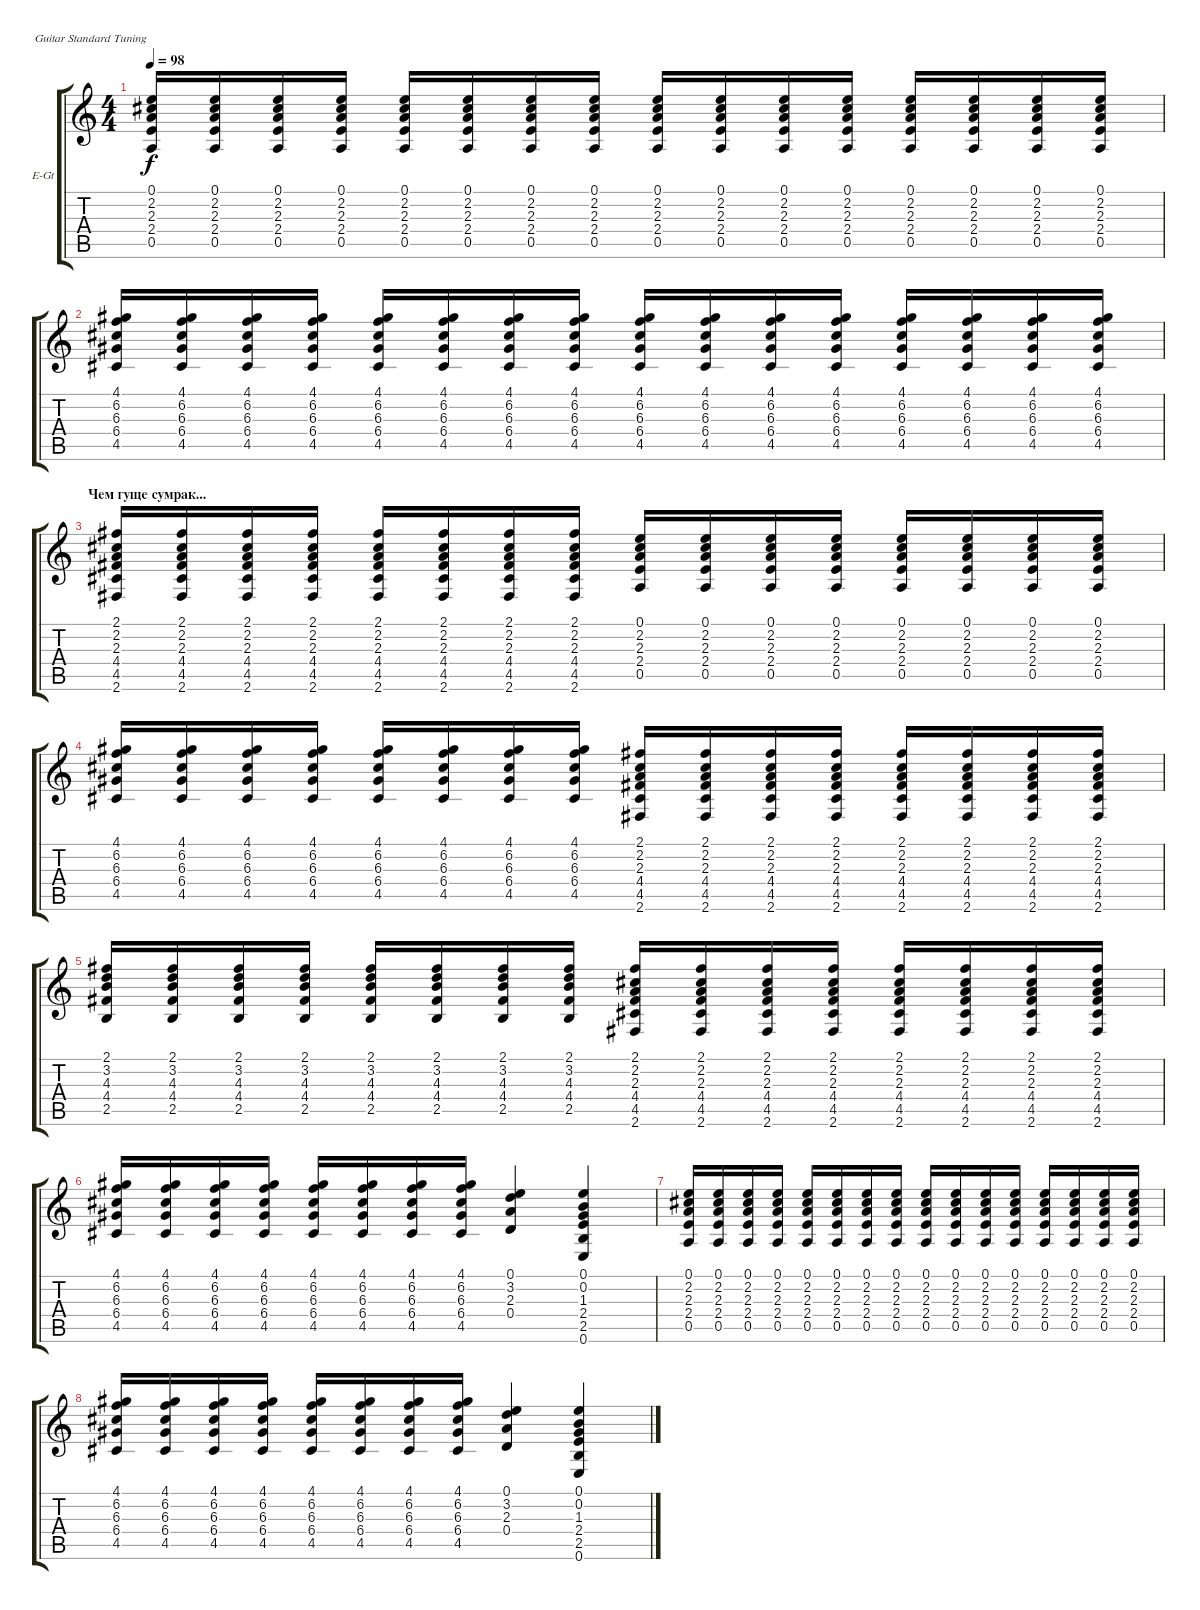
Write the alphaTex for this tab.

\defaultSystemsLayout 4
\bracketExtendMode groupsimilarinstruments
\firstSystemTrackNameOrientation horizontal
\otherSystemsTrackNameOrientation horizontal
\track ("Electric Guitar" "E-Gt") {instrument distortionguitar}
\staff {score tabs}
\tuning (E4 B3 G3 D3 A2 E2)
\ts (4 4)
\tempo 98
\clef g2
\ks c
(0.1 2.2 2.3 2.4 0.5).16{dy f} (0.1 2.2 2.3 2.4 0.5).16 (0.1 2.2 2.3 2.4 0.5).16 (0.1 2.2 2.3 2.4 0.5).16 (0.1 2.2 2.3 2.4 0.5).16 (0.1 2.2 2.3 2.4 0.5).16 (0.1 2.2 2.3 2.4 0.5).16 (0.1 2.2 2.3 2.4 0.5).16 (0.1 2.2 2.3 2.4 0.5).16 (0.1 2.2 2.3 2.4 0.5).16 (0.1 2.2 2.3 2.4 0.5).16 (0.1 2.2 2.3 2.4 0.5).16 (0.1 2.2 2.3 2.4 0.5).16 (0.1 2.2 2.3 2.4 0.5).16 (0.1 2.2 2.3 2.4 0.5).16 (0.1 2.2 2.3 2.4 0.5).16 |
(4.1 6.2 6.3 6.4 4.5).16 (4.1 6.2 6.3 6.4 4.5).16 (4.1 6.2 6.3 6.4 4.5).16 (4.1 6.2 6.3 6.4 4.5).16 (4.1 6.2 6.3 6.4 4.5).16 (4.1 6.2 6.3 6.4 4.5).16 (4.1 6.2 6.3 6.4 4.5).16 (4.1 6.2 6.3 6.4 4.5).16 (4.1 6.2 6.3 6.4 4.5).16 (4.1 6.2 6.3 6.4 4.5).16 (4.1 6.2 6.3 6.4 4.5).16 (4.1 6.2 6.3 6.4 4.5).16 (4.1 6.2 6.3 6.4 4.5).16 (4.1 6.2 6.3 6.4 4.5).16 (4.1 6.2 6.3 6.4 4.5).16 (4.1 6.2 6.3 6.4 4.5).16 |
\section ("" "Чем гуще сумрак...")
(2.6 4.5 4.4 2.3 2.1 2.2).16 (2.6 4.5 4.4 2.3 2.1 2.2).16 (2.6 4.5 4.4 2.3 2.1 2.2).16 (2.6 4.5 4.4 2.3 2.1 2.2).16 (2.6 4.5 4.4 2.3 2.1 2.2).16 (2.6 4.5 4.4 2.3 2.1 2.2).16 (2.6 4.5 4.4 2.3 2.1 2.2).16 (2.6 4.5 4.4 2.3 2.1 2.2).16 (0.1 2.2 2.3 2.4 0.5).16 (0.1 2.2 2.3 2.4 0.5).16 (0.1 2.2 2.3 2.4 0.5).16 (0.1 2.2 2.3 2.4 0.5).16 (0.1 2.2 2.3 2.4 0.5).16 (0.1 2.2 2.3 2.4 0.5).16 (0.1 2.2 2.3 2.4 0.5).16 (0.1 2.2 2.3 2.4 0.5).16 |
(4.1 6.2 6.3 6.4 4.5).16 (4.1 6.2 6.3 6.4 4.5).16 (4.1 6.2 6.3 6.4 4.5).16 (4.1 6.2 6.3 6.4 4.5).16 (4.1 6.2 6.3 6.4 4.5).16 (4.1 6.2 6.3 6.4 4.5).16 (4.1 6.2 6.3 6.4 4.5).16 (4.1 6.2 6.3 6.4 4.5).16 (2.6 4.5 4.4 2.3 2.1 2.2).16 (2.6 4.5 4.4 2.3 2.1 2.2).16 (2.6 4.5 4.4 2.3 2.1 2.2).16 (2.6 4.5 4.4 2.3 2.1 2.2).16 (2.6 4.5 4.4 2.3 2.1 2.2).16 (2.6 4.5 4.4 2.3 2.1 2.2).16 (2.6 4.5 4.4 2.3 2.1 2.2).16 (2.6 4.5 4.4 2.3 2.1 2.2).16 |
(2.1 3.2 4.3 4.4 2.5).16 (2.1 3.2 4.3 4.4 2.5).16 (2.1 3.2 4.3 4.4 2.5).16 (2.1 3.2 4.3 4.4 2.5).16 (2.1 3.2 4.3 4.4 2.5).16 (2.1 3.2 4.3 4.4 2.5).16 (2.1 3.2 4.3 4.4 2.5).16 (2.1 3.2 4.3 4.4 2.5).16 (2.6 4.5 4.4 2.3 2.1 2.2).16 (2.6 4.5 4.4 2.3 2.1 2.2).16 (2.6 4.5 4.4 2.3 2.1 2.2).16 (2.6 4.5 4.4 2.3 2.1 2.2).16 (2.6 4.5 4.4 2.3 2.1 2.2).16 (2.6 4.5 4.4 2.3 2.1 2.2).16 (2.6 4.5 4.4 2.3 2.1 2.2).16 (2.6 4.5 4.4 2.3 2.1 2.2).16 |
(4.1 6.2 6.3 6.4 4.5).16 (4.1 6.2 6.3 6.4 4.5).16 (4.1 6.2 6.3 6.4 4.5).16 (4.1 6.2 6.3 6.4 4.5).16 (4.1 6.2 6.3 6.4 4.5).16 (4.1 6.2 6.3 6.4 4.5).16 (4.1 6.2 6.3 6.4 4.5).16 (4.1 6.2 6.3 6.4 4.5).16 (0.1 3.2 2.3 0.4).4 (0.6 2.5 2.4 1.3 0.2 0.1).4 |
(0.1 2.2 2.3 2.4 0.5).16 (0.1 2.2 2.3 2.4 0.5).16 (0.1 2.2 2.3 2.4 0.5).16 (0.1 2.2 2.3 2.4 0.5).16 (0.1 2.2 2.3 2.4 0.5).16 (0.1 2.2 2.3 2.4 0.5).16 (0.1 2.2 2.3 2.4 0.5).16 (0.1 2.2 2.3 2.4 0.5).16 (0.1 2.2 2.3 2.4 0.5).16 (0.1 2.2 2.3 2.4 0.5).16 (0.1 2.2 2.3 2.4 0.5).16 (0.1 2.2 2.3 2.4 0.5).16 (0.1 2.2 2.3 2.4 0.5).16 (0.1 2.2 2.3 2.4 0.5).16 (0.1 2.2 2.3 2.4 0.5).16 (0.1 2.2 2.3 2.4 0.5).16 |
(4.1 6.2 6.3 6.4 4.5).16 (4.1 6.2 6.3 6.4 4.5).16 (4.1 6.2 6.3 6.4 4.5).16 (4.1 6.2 6.3 6.4 4.5).16 (4.1 6.2 6.3 6.4 4.5).16 (4.1 6.2 6.3 6.4 4.5).16 (4.1 6.2 6.3 6.4 4.5).16 (4.1 6.2 6.3 6.4 4.5).16 (0.1 3.2 2.3 0.4).4 (0.6 2.5 2.4 1.3 0.2 0.1).4
